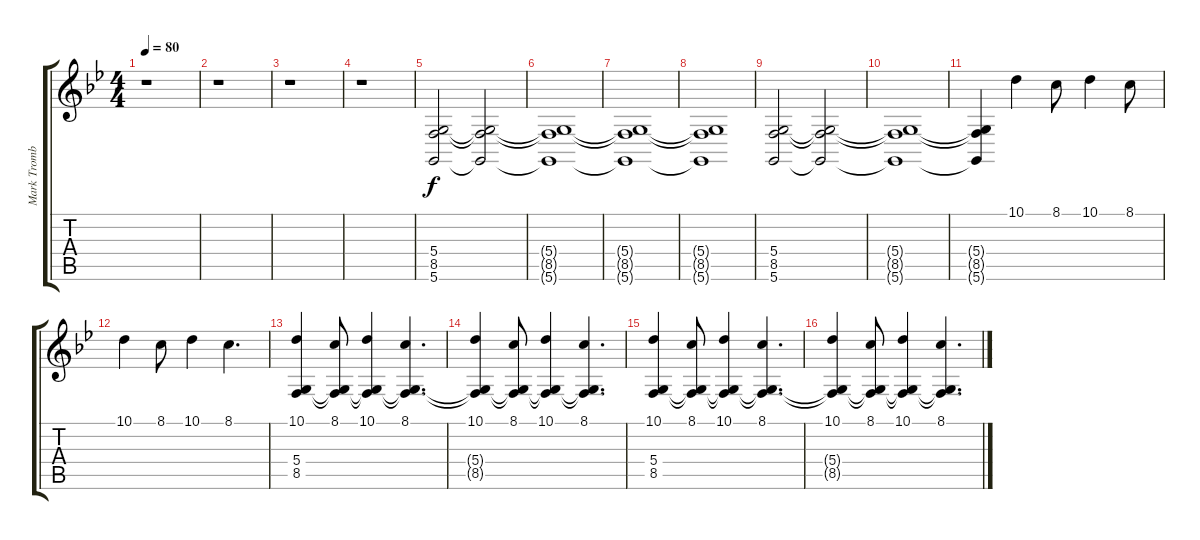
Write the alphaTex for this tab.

\track ("Mark Trombino" "Mark Tromb") {instrument fx7echoes}
\staff {score tabs}
\tuning (E4 B3 G3 D3 A2 D2) {hide}
\ts (4 4)
\tempo 80
\clef g2
\ks bb
r.1{dy f} |
r.1 |
r.1 |
r.1 |
(5.4 8.5 5.6).2 (5.4{t} 8.5{t} 5.6{t}).2 |
(5.4{t} 8.5{t} 5.6{t}).1 |
(5.4{t} 8.5{t} 5.6{t}).1 |
(5.4{t} 8.5{t} 5.6{t}).1 |
(5.4 8.5 5.6).2 (5.4{t} 8.5{t} 5.6{t}).2 |
(5.4{t} 8.5{t} 5.6{t}).1 |
(5.4{t} 8.5{t} 5.6{t}).4 10.1.4 8.1.8 10.1.4 8.1.8 |
10.1.4 8.1.8 10.1.4 8.1.4{d} |
(10.1 5.4 8.5).4 (8.1 5.4{t} 8.5{t}).8 (10.1 5.4{t} 8.5{t}).4 (8.1 5.4{t} 8.5{t}).4{d} |
(10.1 5.4{t} 8.5{t}).4 (8.1 5.4{t} 8.5{t}).8 (10.1 5.4{t} 8.5{t}).4 (8.1 5.4{t} 8.5{t}).4{d} |
(10.1 5.4 8.5).4 (8.1 5.4{t} 8.5{t}).8 (10.1 5.4{t} 8.5{t}).4 (8.1 5.4{t} 8.5{t}).4{d} |
(10.1 5.4{t} 8.5{t}).4 (8.1 5.4{t} 8.5{t}).8 (10.1 5.4{t} 8.5{t}).4 (8.1 5.4{t} 8.5{t}).4{d}
